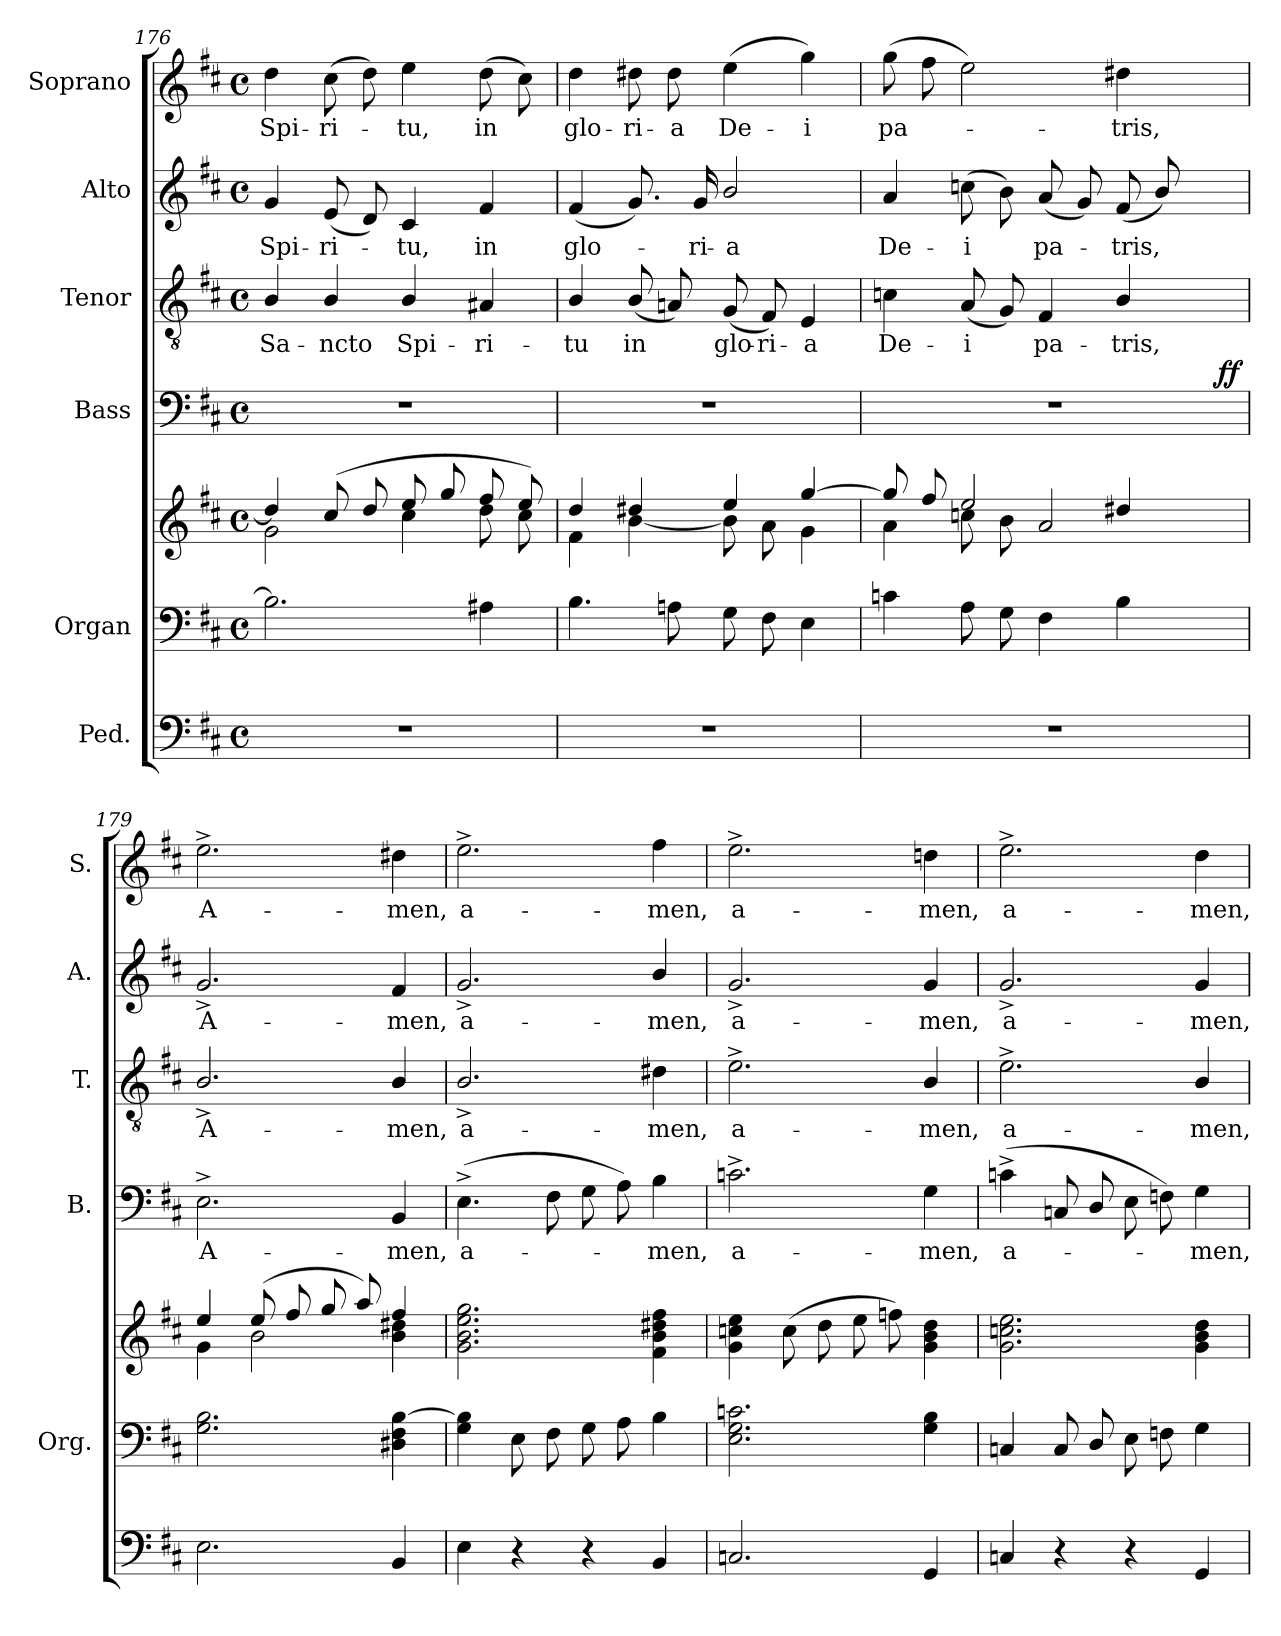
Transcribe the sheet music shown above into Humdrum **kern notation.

**kern	**kern	**kern	**kern	**text	**dynam	**kern	**text	**kern	**text	**kern	**text
*part6	*part5	*part5	*part4	*part4	*part4	*part3	*part3	*part2	*part2	*part1	*part1
*staff7	*staff6	*staff5	*staff4	*staff4	*staff4	*staff3	*staff3	*staff2	*staff2	*staff1	*staff1
*I"Ped.	*I"Organ	*	*I"Bass	*	*	*I"Tenor	*	*I"Alto	*	*I"Soprano	*
*	*I'Org.	*	*I'B.	*	*	*I'T.	*	*I'A.	*	*I'S.	*
!!LO:LB:g=z
*clefF4	*clefF4	*clefG2	*clefF4	*	*	*clefGv2	*	*clefG2	*	*clefG2	*
*	*	*	*	*	*	*ITrd7c12	*	*	*	*	*
*k[f#c#]	*k[f#c#]	*k[f#c#]	*k[f#c#]	*	*	*k[f#c#]	*	*k[f#c#]	*	*k[f#c#]	*
*D:	*D:	*D:	*D:	*	*	*D:	*	*D:	*	*D:	*
*M4/4	*M4/4	*M4/4	*M4/4	*	*	*M4/4	*	*M4/4	*	*M4/4	*
*met(c)	*met(c)	*met(c)	*met(c)	*	*	*met(c)	*	*met(c)	*	*met(c)	*
=176	=176	=176	=176	=176	=176	=176	=176	=176	=176	=176	=176
*	*	*^	*	*	*	*	*	*	*	*	*
!	!	!	!	!	!	!	!	!LO:LY:b:color=#000000	!	!	!	!
!	!	!	!	!	!	!	!	!	!	!LO:LY:b:color=#000000	!	!
!	!	!	!	!	!	!	!	!	!	!	!	!LO:LY:b:color=#000000
1r	2.Bi\]	4ddi/]	2gi\	1r	.	.	4BBi/	Sa-	4gi/	Spi-	4ddi\	Spi-
!	!	!	!	!	!	!	!	!LO:LY:b:color=#000000	!	!	!	!
!	!	!	!	!	!	!	!	!	!	!LO:LY:b:color=#000000	!	!
!	!	!	!	!	!	!	!	!	!	!	!	!LO:LY:b:color=#000000
.	.	(8cc#i/	.	.	.	.	4BBi/	-ncto	(8ei/	-ri-	(8cc#i\	-ri-
.	.	8ddi/	.	.	.	.	.	.	8di/)	.	8ddi\)	.
!	!	!	!	!	!	!	!	!LO:LY:b:color=#000000	!	!	!	!
!	!	!	!	!	!	!	!	!	!	!LO:LY:b:color=#000000	!	!
!	!	!	!	!	!	!	!	!	!	!	!	!LO:LY:b:color=#000000
.	.	8eei/	4cc#i\	.	.	.	4BBi/	Spi-	4c#i/	-tu,	4eei\	-tu,
.	.	8ggi/	.	.	.	.	.	.	.	.	.	.
!	!	!	!	!	!	!	!	!LO:LY:b:color=#000000	!	!	!	!
!	!	!	!	!	!	!	!	!	!	!LO:LY:b:color=#000000	!	!
!	!	!	!	!	!	!	!	!	!	!	!	!LO:LY:b:color=#000000
.	4A#Xi\	8ff#i/	8ddi\	.	.	.	4AA#Xi/	-ri-	4f#i/	in	(8ddi\	in
.	.	8eei/)	8cc#i\	.	.	.	.	.	.	.	8cc#i\)	.
=177	=177	=177	=177	=177	=177	=177	=177	=177	=177	=177	=177	=177
!	!	!	!	!	!	!	!	!LO:LY:b:color=#000000	!	!	!	!
!	!	!	!	!	!	!	!	!	!	!LO:LY:b:color=#000000	!	!
!	!	!	!	!	!	!	!	!	!	!	!	!LO:LY:b:color=#000000
1r	4.Bi\	4ddi/	4f#i\	1r	.	.	4BBi/	-tu	(4f#i/	glo-	4ddi\	glo-
!	!	!	!	!	!	!	!	!LO:LY:b:color=#000000	!	!	!	!
!	!	!	!	!	!	!	!	!	!	!	!	!LO:LY:b:color=#000000
.	.	4dd#Xi/	[4bi\	.	.	.	(8BBi/	in	8.gi/)	.	8dd#Xi\	-ri-
!	!	!	!	!	!	!	!	!	!	!	!	!LO:LY:b:color=#000000
.	8Ani\	.	.	.	.	.	8AAni/)	.	.	.	8dd#i\	-a
!	!	!	!	!	!	!	!	!	!	!LO:LY:b:color=#000000	!	!
.	.	.	.	.	.	.	.	.	16gi/	-ri-	.	.
!	!	!	!	!	!	!	!	!LO:LY:b:color=#000000	!	!	!	!
!	!	!	!	!	!	!	!	!	!	!LO:LY:b:color=#000000	!	!
!	!	!	!	!	!	!	!	!	!	!	!	!LO:LY:b:color=#000000
.	8Gi\	4eei/	8bi\]	.	.	.	(8GGi/	glo-	2bi/	-a	(4eei\	De-
!	!	!	!	!	!	!	!	!LO:LY:b:color=#000000	!	!	!	!
.	8F#i\	.	8ai\	.	.	.	8FF#i/)	-ri-	.	.	.	.
!	!	!	!	!	!	!	!	!LO:LY:b:color=#000000	!	!	!	!
!	!	!	!	!	!	!	!	!	!	!	!	!LO:LY:b:color=#000000
.	4Ei\	[4ggi/	4gi\	.	.	.	4EEi/	-a	.	.	4ggi\)	-i
=178	=178	=178	=178	=178	=178	=178	=178	=178	=178	=178	=178	=178
!	!	!	!	!	!	!	!	!LO:LY:b:color=#000000	!	!	!	!
!	!	!	!	!	!	!	!	!	!	!LO:LY:b:color=#000000	!	!
!	!	!	!	!	!	!	!	!	!	!	!	!LO:LY:b:color=#000000
*	*	*	*	*^	*	*	*	*	*	*	*	*
1r	4cni\	8ggi/]	4ai\	1r	2ryy	.	.	4Cni\	De-	4ai/	De-	(8ggi\	pa-
.	.	8ff#i/	.	.	.	.	.	.	.	.	.	8ff#i\	.
!	!	!	!	!	!	!	!	!	!LO:LY:b:color=#000000	!	!	!	!
!	!	!	!	!	!	!	!	!	!	!	!LO:LY:b:color=#000000	!	!
.	8Ai\	2eei/	8ccni\	.	.	.	.	(8AAi/	-i	(8ccni\	-i	2eei\)	.
.	8Gi\	.	8bi\	.	.	.	.	8GGi/)	.	8bi\)	.	.	.
!	!	!	!	!	!	!	!	!	!LO:LY:b:color=#000000	!	!	!	!
!	!	!	!	!	!	!	!	!	!	!	!LO:LY:b:color=#000000	!	!
.	4F#i\	.	2ai/	.	4ryy	.	.	4FF#i/	pa-	(8ai/	pa-	.	.
.	.	.	.	.	.	.	.	.	.	8gi/)	.	.	.
!	!	!	!	!	!	!	!	!	!LO:LY:b:color=#000000	!	!	!	!
!	!	!	!	!	!	!	!	!	!	!	!LO:LY:b:color=#000000	!	!
!	!	!	!	!	!	!	!	!	!	!	!	!	!LO:LY:b:color=#000000
.	4Bi\	4dd#Xi/	.	.	8ryy	.	.	4BBi/	-tris,	(8f#i/	-tris,	4dd#Xi\	-tris,
.	.	.	.	.	16ryy	.	.	.	.	8bi/)	.	.	.
.	.	.	.	.	32ryy	.	.	.	.	.	.	.	.
.	.	.	.	.	64ryy	.	.	.	.	.	.	.	.
.	.	.	.	.	128...ryy	.	.	.	.	.	.	.	.
.	.	.	.	.	1024ryy	.	ff	.	.	.	.	.	.
*	*	*	*	*v	*v	*	*	*	*	*	*	*	*
=179	=179	=179	=179	=179	=179	=179	=179	=179	=179	=179	=179	=179
*	*	*	*	*^	*	*	*	*	*	*	*	*
!	!	!	!	!	!	!LO:LY:b:color=#000000	!	!	!	!	!	!	!
*	*	*	*	*v	*v	*	*	*	*	*	*	*	*
*	*	*	*	*^	*	*	*	*	*	*	*	*
!	!	!	!	!	!	!	!	!	!LO:LY:b:color=#000000	!	!	!	!
*	*	*	*	*v	*v	*	*	*	*	*	*	*	*
*	*	*	*	*^	*	*	*	*	*	*	*	*
!	!	!	!	!	!	!	!	!	!	!	!LO:LY:b:color=#000000	!	!
*	*	*	*	*v	*v	*	*	*	*	*	*	*	*
*	*	*	*	*^	*	*	*	*	*	*	*	*
!	!	!	!	!	!	!	!	!	!	!	!	!	!LO:LY:b:color=#000000
*	*	*	*	*v	*v	*	*	*	*	*	*	*	*
2.Ei\	2.Gi\ 2.Bi	4eei/	4gi\	2.E^i\	A-	.	2.BB^i/	A-	2.g^i/	A-	2.ee^i\	A-
.	.	(8eei/	2bi\	.	.	.	.	.	.	.	.	.
.	.	8ff#i/	.	.	.	.	.	.	.	.	.	.
.	.	8ggi/	.	.	.	.	.	.	.	.	.	.
.	.	8aai/)	.	.	.	.	.	.	.	.	.	.
!	!	!	!	!	!LO:LY:b:color=#000000	!	!	!	!	!	!	!
!	!	!	!	!	!	!	!	!LO:LY:b:color=#000000	!	!	!	!
!	!	!	!	!	!	!	!	!	!	!LO:LY:b:color=#000000	!	!
!	!	!	!	!	!	!	!	!	!	!	!	!LO:LY:b:color=#000000
4BBi/	4D#Xi\ 4F#i [4Bi	4ff#i/	4bi\ 4dd#Xi	4BBi/	-men,	.	4BBi/	-men,	4f#i/	-men,	4dd#Xi\	-men,
*	*	*v	*v	*	*	*	*	*	*	*	*	*
=180	=180	=180	=180	=180	=180	=180	=180	=180	=180	=180	=180
*	*	*^	*	*	*	*	*	*	*	*	*
!	!	!	!	!	!LO:LY:b:color=#000000	!	!	!	!	!	!	!
*	*	*v	*v	*	*	*	*	*	*	*	*	*
*	*	*^	*	*	*	*	*	*	*	*	*
!	!	!	!	!	!	!	!	!LO:LY:b:color=#000000	!	!	!	!
*	*	*v	*v	*	*	*	*	*	*	*	*	*
*	*	*^	*	*	*	*	*	*	*	*	*
!	!	!	!	!	!	!	!	!	!	!LO:LY:b:color=#000000	!	!
*	*	*v	*v	*	*	*	*	*	*	*	*	*
*	*	*^	*	*	*	*	*	*	*	*	*
!	!	!	!	!	!	!	!	!	!	!	!	!LO:LY:b:color=#000000
*	*	*v	*v	*	*	*	*	*	*	*	*	*
4Ei\	4Gi\ 4Bi]	2.gi\ 2.bi 2.eei 2.ggi	(4.E^i\	a-	.	2.BB^i/	a-	2.g^i/	a-	2.ee^i\	a-
4r	8Ei\	.	.	.	.	.	.	.	.	.	.
.	8F#i\	.	8F#i\	.	.	.	.	.	.	.	.
4r	8Gi\	.	8Gi\	.	.	.	.	.	.	.	.
.	8Ai\	.	8Ai\)	.	.	.	.	.	.	.	.
!	!	!	!	!LO:LY:b:color=#000000	!	!	!	!	!	!	!
!	!	!	!	!	!	!	!LO:LY:b:color=#000000	!	!	!	!
!	!	!	!	!	!	!	!	!	!LO:LY:b:color=#000000	!	!
!	!	!	!	!	!	!	!	!	!	!	!LO:LY:b:color=#000000
4BBi/	4Bi\	4f#i\ 4bi 4dd#Xi 4ff#i	4Bi\	-men,	.	4D#Xi\	-men,	4bi/	-men,	4ff#i\	-men,
!!LO:PB:g=z
=181	=181	=181	=181	=181	=181	=181	=181	=181	=181	=181	=181
!	!	!	!	!LO:LY:b:color=#000000	!	!	!	!	!	!	!
!	!	!	!	!	!	!	!LO:LY:b:color=#000000	!	!	!	!
!	!	!	!	!	!	!	!	!	!LO:LY:b:color=#000000	!	!
!	!	!	!	!	!	!	!	!	!	!	!LO:LY:b:color=#000000
2.Cni/	2.Ei\ 2.Gi 2.cni	4gi\ 4ccni 4eei	2.cn^i\	a-	.	2.E^i\	a-	2.g^i/	a-	2.ee^i\	a-
.	.	(8cci\	.	.	.	.	.	.	.	.	.
.	.	8ddi\	.	.	.	.	.	.	.	.	.
.	.	8eei\	.	.	.	.	.	.	.	.	.
.	.	8ffni\)	.	.	.	.	.	.	.	.	.
!	!	!	!	!LO:LY:b:color=#000000	!	!	!	!	!	!	!
!	!	!	!	!	!	!	!LO:LY:b:color=#000000	!	!	!	!
!	!	!	!	!	!	!	!	!	!LO:LY:b:color=#000000	!	!
!	!	!	!	!	!	!	!	!	!	!	!LO:LY:b:color=#000000
4GGi/	4Gi\ 4Bi	4gi\ 4bi 4ddi	4Gi\	-men,	.	4BBi/	-men,	4gi/	-men,	4ddni\	-men,
=182	=182	=182	=182	=182	=182	=182	=182	=182	=182	=182	=182
!	!	!	!	!LO:LY:b:color=#000000	!	!	!	!	!	!	!
!	!	!	!	!	!	!	!LO:LY:b:color=#000000	!	!	!	!
!	!	!	!	!	!	!	!	!	!LO:LY:b:color=#000000	!	!
!	!	!	!	!	!	!	!	!	!	!	!LO:LY:b:color=#000000
4Cni/	4Cni/	2.gi\ 2.ccni 2.eei	(4cn^i\	a-	.	2.E^i\	a-	2.g^i/	a-	2.ee^i\	a-
4r	8Ci/	.	8Cni/	.	.	.	.	.	.	.	.
.	8Di/	.	8Di/	.	.	.	.	.	.	.	.
4r	8Ei\	.	8Ei\	.	.	.	.	.	.	.	.
.	8Fni\	.	8Fni\)	.	.	.	.	.	.	.	.
!	!	!	!	!LO:LY:b:color=#000000	!	!	!	!	!	!	!
!	!	!	!	!	!	!	!LO:LY:b:color=#000000	!	!	!	!
!	!	!	!	!	!	!	!	!	!LO:LY:b:color=#000000	!	!
!	!	!	!	!	!	!	!	!	!	!	!LO:LY:b:color=#000000
4GGi/	4Gi\	4gi\ 4bi 4ddi	4Gi\	-men,	.	4BBi/	-men,	4gi/	-men,	4ddi\	-men,
=	=	=	=	=	=	=	=	=	=	=	=
*-	*-	*-	*-	*-	*-	*-	*-	*-	*-	*-	*-
